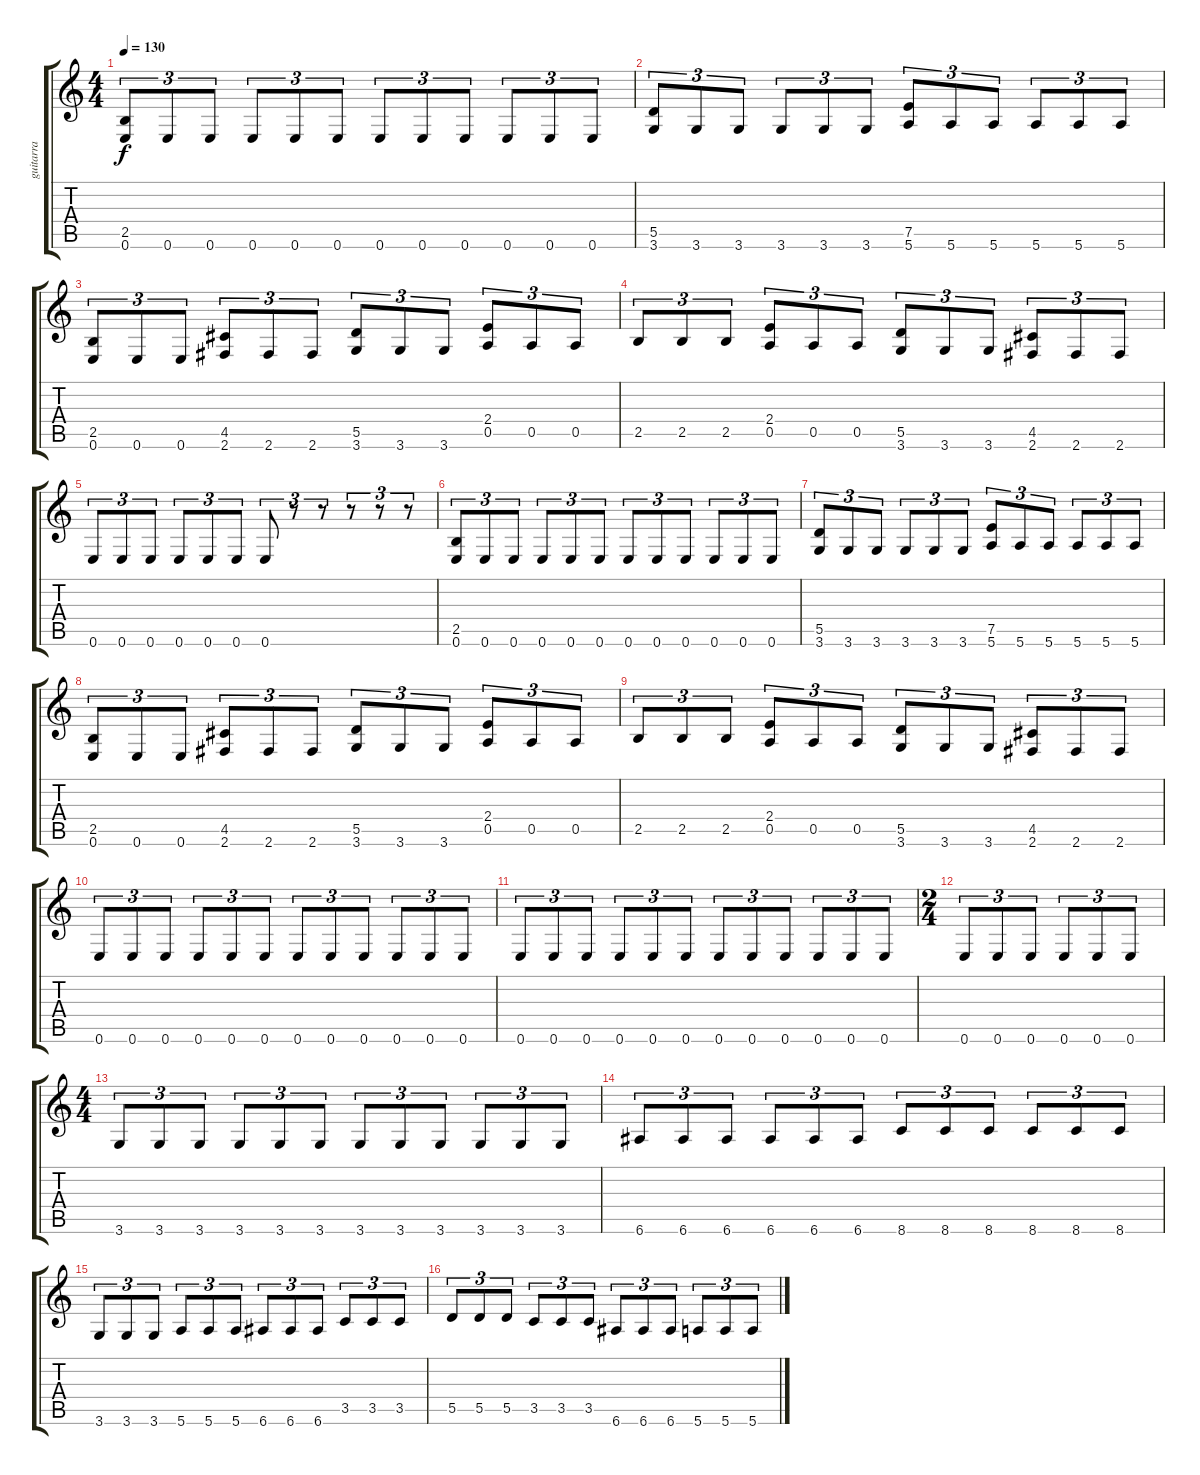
\track ("guitarra" "guitarra") {instrument distortionguitar}
\staff {score tabs}
\tuning (E4 B3 G3 D3 A2 E2) {hide}
\ts (4 4)
\tempo 130
\clef g2
\ks c
(2.5 0.6).8{tu (3 2) dy f} 0.6.8{tu (3 2)} 0.6.8{tu (3 2)} 0.6.8{tu (3 2)} 0.6.8{tu (3 2)} 0.6.8{tu (3 2)} 0.6.8{tu (3 2)} 0.6.8{tu (3 2)} 0.6.8{tu (3 2)} 0.6.8{tu (3 2)} 0.6.8{tu (3 2)} 0.6.8{tu (3 2)} |
(5.5 3.6).8{tu (3 2)} 3.6.8{tu (3 2)} 3.6.8{tu (3 2)} 3.6.8{tu (3 2)} 3.6.8{tu (3 2)} 3.6.8{tu (3 2)} (7.5 5.6).8{tu (3 2)} 5.6.8{tu (3 2)} 5.6.8{tu (3 2)} 5.6.8{tu (3 2)} 5.6.8{tu (3 2)} 5.6.8{tu (3 2)} |
(2.5 0.6).8{tu (3 2)} 0.6.8{tu (3 2)} 0.6.8{tu (3 2)} (4.5 2.6).8{tu (3 2)} 2.6.8{tu (3 2)} 2.6.8{tu (3 2)} (5.5 3.6).8{tu (3 2)} 3.6.8{tu (3 2)} 3.6.8{tu (3 2)} (2.4 0.5).8{tu (3 2)} 0.5.8{tu (3 2)} 0.5.8{tu (3 2)} |
2.5.8{tu (3 2)} 2.5.8{tu (3 2)} 2.5.8{tu (3 2)} (2.4 0.5).8{tu (3 2)} 0.5.8{tu (3 2)} 0.5.8{tu (3 2)} (5.5 3.6).8{tu (3 2)} 3.6.8{tu (3 2)} 3.6.8{tu (3 2)} (4.5 2.6).8{tu (3 2)} 2.6.8{tu (3 2)} 2.6.8{tu (3 2)} |
0.6.8{tu (3 2)} 0.6.8{tu (3 2)} 0.6.8{tu (3 2)} 0.6.8{tu (3 2)} 0.6.8{tu (3 2)} 0.6.8{tu (3 2)} 0.6.8{tu (3 2)} r.8{tu (3 2)} r.8{tu (3 2)} r.8{tu (3 2)} r.8{tu (3 2)} r.8{tu (3 2)} |
(2.5 0.6).8{tu (3 2)} 0.6.8{tu (3 2)} 0.6.8{tu (3 2)} 0.6.8{tu (3 2)} 0.6.8{tu (3 2)} 0.6.8{tu (3 2)} 0.6.8{tu (3 2)} 0.6.8{tu (3 2)} 0.6.8{tu (3 2)} 0.6.8{tu (3 2)} 0.6.8{tu (3 2)} 0.6.8{tu (3 2)} |
(5.5 3.6).8{tu (3 2)} 3.6.8{tu (3 2)} 3.6.8{tu (3 2)} 3.6.8{tu (3 2)} 3.6.8{tu (3 2)} 3.6.8{tu (3 2)} (7.5 5.6).8{tu (3 2)} 5.6.8{tu (3 2)} 5.6.8{tu (3 2)} 5.6.8{tu (3 2)} 5.6.8{tu (3 2)} 5.6.8{tu (3 2)} |
(2.5 0.6).8{tu (3 2)} 0.6.8{tu (3 2)} 0.6.8{tu (3 2)} (4.5 2.6).8{tu (3 2)} 2.6.8{tu (3 2)} 2.6.8{tu (3 2)} (5.5 3.6).8{tu (3 2)} 3.6.8{tu (3 2)} 3.6.8{tu (3 2)} (2.4 0.5).8{tu (3 2)} 0.5.8{tu (3 2)} 0.5.8{tu (3 2)} |
2.5.8{tu (3 2)} 2.5.8{tu (3 2)} 2.5.8{tu (3 2)} (2.4 0.5).8{tu (3 2)} 0.5.8{tu (3 2)} 0.5.8{tu (3 2)} (5.5 3.6).8{tu (3 2)} 3.6.8{tu (3 2)} 3.6.8{tu (3 2)} (4.5 2.6).8{tu (3 2)} 2.6.8{tu (3 2)} 2.6.8{tu (3 2)} |
0.6.8{tu (3 2)} 0.6.8{tu (3 2)} 0.6.8{tu (3 2)} 0.6.8{tu (3 2)} 0.6.8{tu (3 2)} 0.6.8{tu (3 2)} 0.6.8{tu (3 2)} 0.6.8{tu (3 2)} 0.6.8{tu (3 2)} 0.6.8{tu (3 2)} 0.6.8{tu (3 2)} 0.6.8{tu (3 2)} |
0.6.8{tu (3 2)} 0.6.8{tu (3 2)} 0.6.8{tu (3 2)} 0.6.8{tu (3 2)} 0.6.8{tu (3 2)} 0.6.8{tu (3 2)} 0.6.8{tu (3 2)} 0.6.8{tu (3 2)} 0.6.8{tu (3 2)} 0.6.8{tu (3 2)} 0.6.8{tu (3 2)} 0.6.8{tu (3 2)} |
\ts (2 4)
0.6.8{tu (3 2)} 0.6.8{tu (3 2)} 0.6.8{tu (3 2)} 0.6.8{tu (3 2)} 0.6.8{tu (3 2)} 0.6.8{tu (3 2)} |
\ts (4 4)
3.6.8{tu (3 2)} 3.6.8{tu (3 2)} 3.6.8{tu (3 2)} 3.6.8{tu (3 2)} 3.6.8{tu (3 2)} 3.6.8{tu (3 2)} 3.6.8{tu (3 2)} 3.6.8{tu (3 2)} 3.6.8{tu (3 2)} 3.6.8{tu (3 2)} 3.6.8{tu (3 2)} 3.6.8{tu (3 2)} |
6.6.8{tu (3 2)} 6.6.8{tu (3 2)} 6.6.8{tu (3 2)} 6.6.8{tu (3 2)} 6.6.8{tu (3 2)} 6.6.8{tu (3 2)} 8.6.8{tu (3 2)} 8.6.8{tu (3 2)} 8.6.8{tu (3 2)} 8.6.8{tu (3 2)} 8.6.8{tu (3 2)} 8.6.8{tu (3 2)} |
3.6.8{tu (3 2)} 3.6.8{tu (3 2)} 3.6.8{tu (3 2)} 5.6.8{tu (3 2)} 5.6.8{tu (3 2)} 5.6.8{tu (3 2)} 6.6.8{tu (3 2)} 6.6.8{tu (3 2)} 6.6.8{tu (3 2)} 3.5.8{tu (3 2)} 3.5.8{tu (3 2)} 3.5.8{tu (3 2)} |
5.5.8{tu (3 2)} 5.5.8{tu (3 2)} 5.5.8{tu (3 2)} 3.5.8{tu (3 2)} 3.5.8{tu (3 2)} 3.5.8{tu (3 2)} 6.6.8{tu (3 2)} 6.6.8{tu (3 2)} 6.6.8{tu (3 2)} 5.6.8{tu (3 2)} 5.6.8{tu (3 2)} 5.6.8{tu (3 2)}
